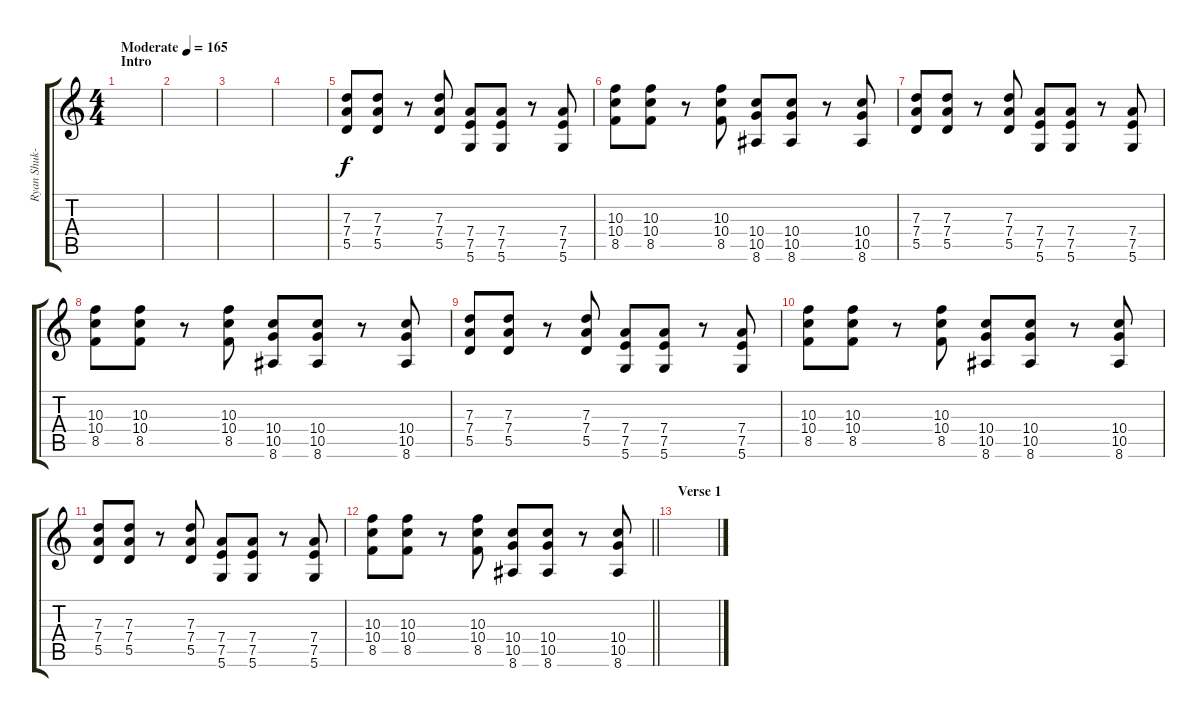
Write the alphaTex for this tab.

\track ("Ryan Shuk-Rhythm Guitar" "Ryan Shuk-") {instrument distortionguitar}
\staff {score tabs}
\tuning (E4 B3 G3 D3 A2 D2) {hide}
\ts (4 4)
\section ("" "Intro")
\tempo (165 "Moderate")
\clef g2
\ks c
|
|
|
|
(7.3 7.4 5.5).8 (7.3 7.4 5.5).8 r.8 (7.3 7.4 5.5).8 (7.4 7.5 5.6).8 (7.4 7.5 5.6).8 r.8 (7.4 7.5 5.6).8 |
(10.3 10.4 8.5).8 (10.3 10.4 8.5).8 r.8 (10.3 10.4 8.5).8 (10.4 10.5 8.6).8 (10.4 10.5 8.6).8 r.8 (10.4 10.5 8.6).8 |
(7.3 7.4 5.5).8 (7.3 7.4 5.5).8 r.8 (7.3 7.4 5.5).8 (7.4 7.5 5.6).8 (7.4 7.5 5.6).8 r.8 (7.4 7.5 5.6).8 |
(10.3 10.4 8.5).8 (10.3 10.4 8.5).8 r.8 (10.3 10.4 8.5).8 (10.4 10.5 8.6).8 (10.4 10.5 8.6).8 r.8 (10.4 10.5 8.6).8 |
(7.3 7.4 5.5).8 (7.3 7.4 5.5).8 r.8 (7.3 7.4 5.5).8 (7.4 7.5 5.6).8 (7.4 7.5 5.6).8 r.8 (7.4 7.5 5.6).8 |
(10.3 10.4 8.5).8 (10.3 10.4 8.5).8 r.8 (10.3 10.4 8.5).8 (10.4 10.5 8.6).8 (10.4 10.5 8.6).8 r.8 (10.4 10.5 8.6).8 |
(7.3 7.4 5.5).8 (7.3 7.4 5.5).8 r.8 (7.3 7.4 5.5).8 (7.4 7.5 5.6).8 (7.4 7.5 5.6).8 r.8 (7.4 7.5 5.6).8 |
\barLineRight lightlight
(10.3 10.4 8.5).8 (10.3 10.4 8.5).8 r.8 (10.3 10.4 8.5).8 (10.4 10.5 8.6).8 (10.4 10.5 8.6).8 r.8 (10.4 10.5 8.6).8 |
\section ("" "Verse 1")
